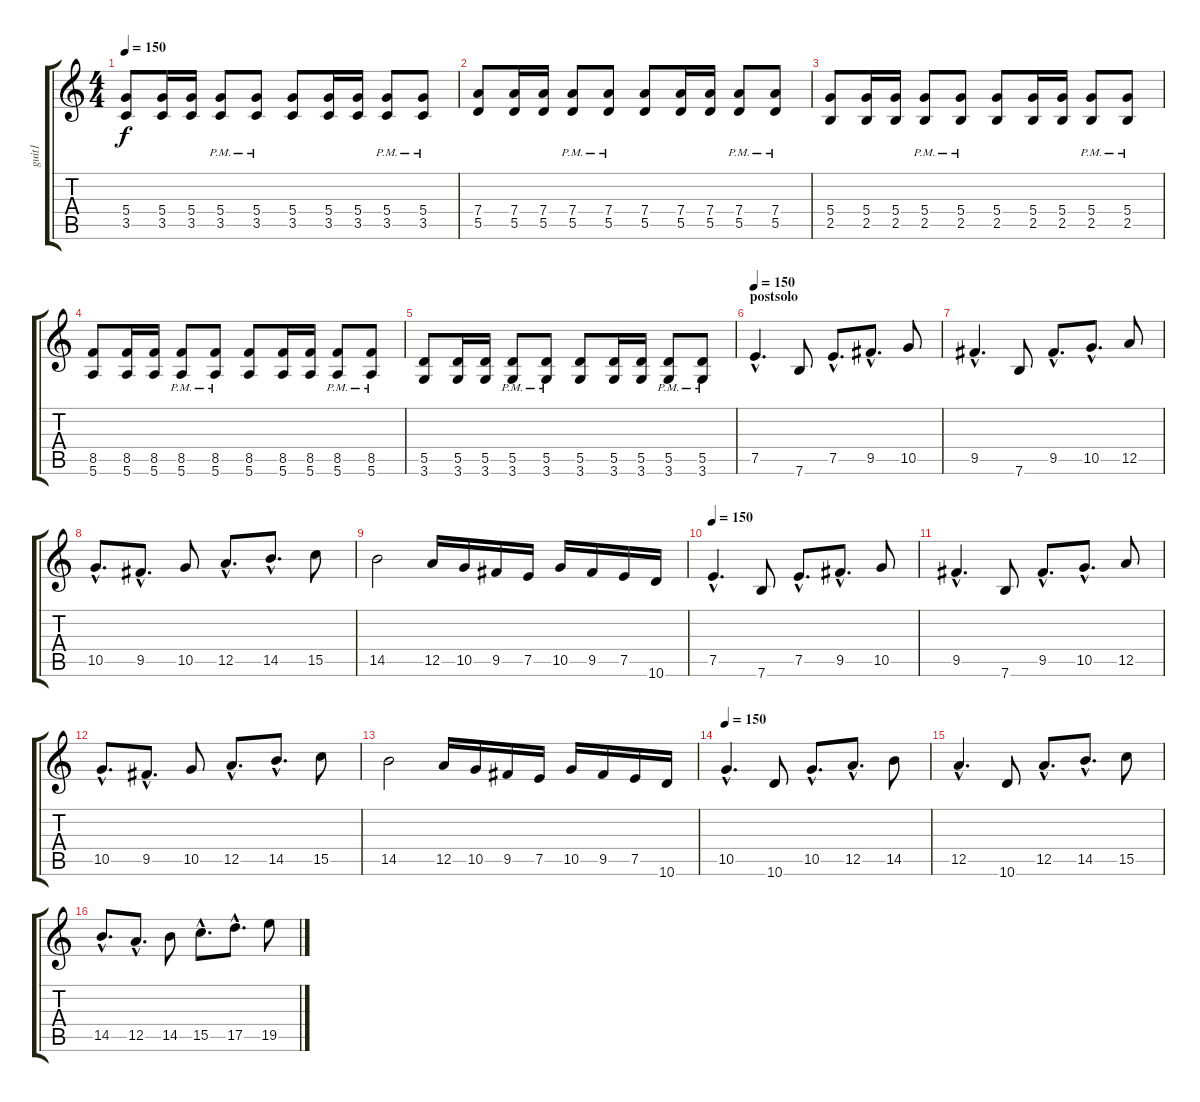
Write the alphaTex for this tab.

\track ("guit1" "guit1") {instrument acousticguitarsteel}
\staff {score tabs}
\tuning (E4 B3 G3 D3 A2 E2) {hide}
\ts (4 4)
\tempo 150
\clef g2
\ks c
(5.4 3.5).8{dy f} (5.4 3.5).16 (5.4 3.5).16 (5.4{pm} 3.5{pm}).8 (5.4{pm} 3.5{pm}).8 (5.4 3.5).8 (5.4 3.5).16 (5.4 3.5).16 (5.4{pm} 3.5{pm}).8 (5.4{pm} 3.5{pm}).8 |
(7.4 5.5).8 (7.4 5.5).16 (7.4 5.5).16 (7.4{pm} 5.5{pm}).8 (7.4{pm} 5.5{pm}).8 (7.4 5.5).8 (7.4 5.5).16 (7.4 5.5).16 (7.4{pm} 5.5{pm}).8 (7.4{pm} 5.5{pm}).8 |
(5.4 2.5).8 (5.4 2.5).16 (5.4 2.5).16 (5.4{pm} 2.5{pm}).8 (5.4{pm} 2.5{pm}).8 (5.4 2.5).8 (5.4 2.5).16 (5.4 2.5).16 (5.4{pm} 2.5{pm}).8 (5.4{pm} 2.5{pm}).8 |
(8.5 5.6).8 (8.5 5.6).16 (8.5 5.6).16 (8.5{pm} 5.6{pm}).8 (8.5{pm} 5.6{pm}).8 (8.5 5.6).8 (8.5 5.6).16 (8.5 5.6).16 (8.5{pm} 5.6{pm}).8 (8.5{pm} 5.6{pm}).8 |
(5.5 3.6).8 (5.5 3.6).16 (5.5 3.6).16 (5.5{pm} 3.6{pm}).8 (5.5{pm} 3.6{pm}).8 (5.5 3.6).8 (5.5 3.6).16 (5.5 3.6).16 (5.5{pm} 3.6{pm}).8 (5.5{pm} 3.6{pm}).8 |
\section ("" "postsolo")
\tempo 150
7.5{hac}.4{d instrument distortionguitar} 7.6.8 7.5{hac}.8{d} 9.5{hac}.8{d} 10.5.8 |
9.5{hac}.4{d} 7.6.8 9.5{hac}.8{d} 10.5{hac}.8{d} 12.5.8 |
10.5{hac}.8{d} 9.5{hac}.8{d} 10.5.8 12.5{hac}.8{d} 14.5{hac}.8{d} 15.5.8 |
14.5.2 12.5.16 10.5.16 9.5.16 7.5.16 10.5.16 9.5.16 7.5.16 10.6.16 |
\tempo 150
7.5{hac}.4{d instrument distortionguitar} 7.6.8 7.5{hac}.8{d} 9.5{hac}.8{d} 10.5.8 |
9.5{hac}.4{d} 7.6.8 9.5{hac}.8{d} 10.5{hac}.8{d} 12.5.8 |
10.5{hac}.8{d} 9.5{hac}.8{d} 10.5.8 12.5{hac}.8{d} 14.5{hac}.8{d} 15.5.8 |
14.5.2 12.5.16 10.5.16 9.5.16 7.5.16 10.5.16 9.5.16 7.5.16 10.6.16 |
\tempo 150
10.5{hac}.4{d instrument distortionguitar} 10.6.8 10.5{hac}.8{d} 12.5{hac}.8{d} 14.5.8 |
12.5{hac}.4{d} 10.6.8 12.5{hac}.8{d} 14.5{hac}.8{d} 15.5.8 |
14.5{hac}.8{d} 12.5{hac}.8{d} 14.5.8 15.5{hac}.8{d} 17.5{hac}.8{d} 19.5.8
